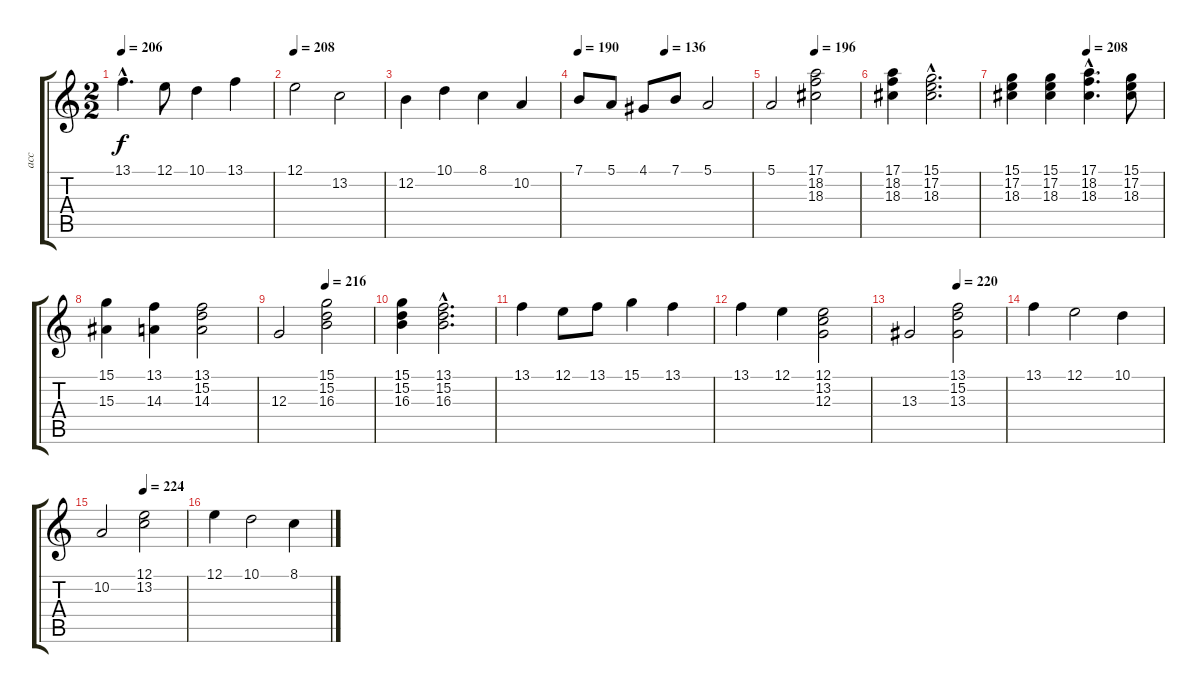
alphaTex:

\track ("acc" "acc") {instrument accordion}
\staff {score tabs}
\tuning (E4 B3 G3 D3 A2 E2) {hide}
\ts (2 2)
\tempo 206
\clef g2
\ks c
13.1{hac}.4{d dy f} 12.1.8 10.1.4 13.1.4 |
\tempo 208
12.1.2 13.2.2 |
12.2.4 10.1.4 8.1.4 10.2.4 |
\tempo 190
\tempo (136 0.5)
7.1.8 5.1.8 4.1.8 7.1.8 5.1.2 |
\tempo (196 0.5)
5.1.2 (17.1 18.2 18.3).2 |
(17.1 18.2 18.3).4 (15.1{hac} 17.2 18.3).2{d} |
\tempo (208 0.5)
(15.1 17.2 18.3).4 (15.1 17.2 18.3).4 (17.1{hac} 18.2{hac} 18.3).4{d} (15.1 17.2 18.3).8 |
(15.1 15.3).4 (13.1 14.3).4 (13.1 15.2 14.3).2 |
\tempo (216 0.5)
12.3.2 (15.1 15.2 16.3).2 |
(15.1 15.2 16.3).4 (13.1{hac} 15.2{hac} 16.3{hac}).2{d} |
13.1.4 12.1.8 13.1.8 15.1.4 13.1.4 |
13.1.4 12.1.4 (12.1 13.2 12.3).2 |
\tempo (220 0.5)
13.3.2 (13.1 15.2 13.3).2 |
13.1.4 12.1.2 10.1.4 |
\tempo (224 0.5)
10.2.2 (12.1 13.2).2 |
12.1.4 10.1.2 8.1.4
